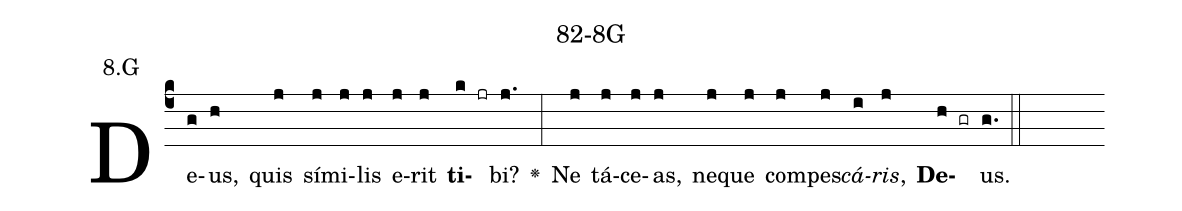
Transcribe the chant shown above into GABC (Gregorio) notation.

name: 82-8G;
annotation: 8.G;
%%
(c4)De(g)us,(h) quis(j) sí(j)mi(j)lis(j) e(j)rit(j) <b>ti</b>(k jr)bi?(j.) <v>\greheightstar</v>(:) Ne(j) tá(j)ce(j)as,(j) ne(j)que(j) com(j)pes(j)<i>cá</i>(i)<i>ris</i>,(j) <b>De</b>(h gr)us.(g.) (::)


%E(j) u(j) o(i) u(j) a(h) e.(g.) (::)
